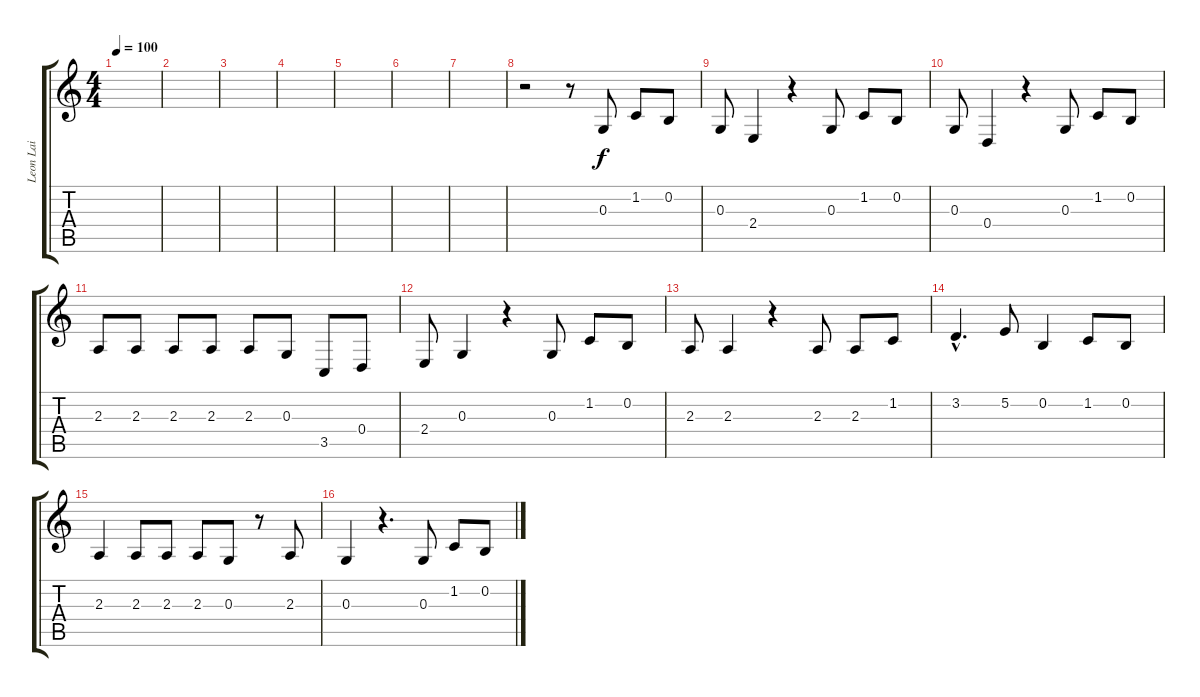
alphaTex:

\track ("Leon Lai" "Leon Lai") {instrument lead6voice}
\staff {score tabs}
\tuning (E4 B3 G3 D3 A2 E2) {hide}
\ts (4 4)
\tempo 100
\clef g2
\ks c
|
|
|
|
|
|
|
r.2 r.8 0.3.8 1.2.8 0.2.8 |
0.3.8 2.4.4 r.4 0.3.8 1.2.8 0.2.8 |
0.3.8 0.4.4 r.4 0.3.8 1.2.8 0.2.8 |
2.3.8 2.3.8 2.3.8 2.3.8 2.3.8 0.3.8 3.5.8 0.4.8 |
2.4.8 0.3.4 r.4 0.3.8 1.2.8 0.2.8 |
2.3.8 2.3.4 r.4 2.3.8 2.3.8 1.2.8 |
3.2{hac}.4{d} 5.2.8 0.2.4 1.2.8 0.2.8 |
2.3.4 2.3.8 2.3.8 2.3.8 0.3.8 r.8 2.3.8 |
0.3.4 r.4{d} 0.3.8 1.2.8 0.2.8
